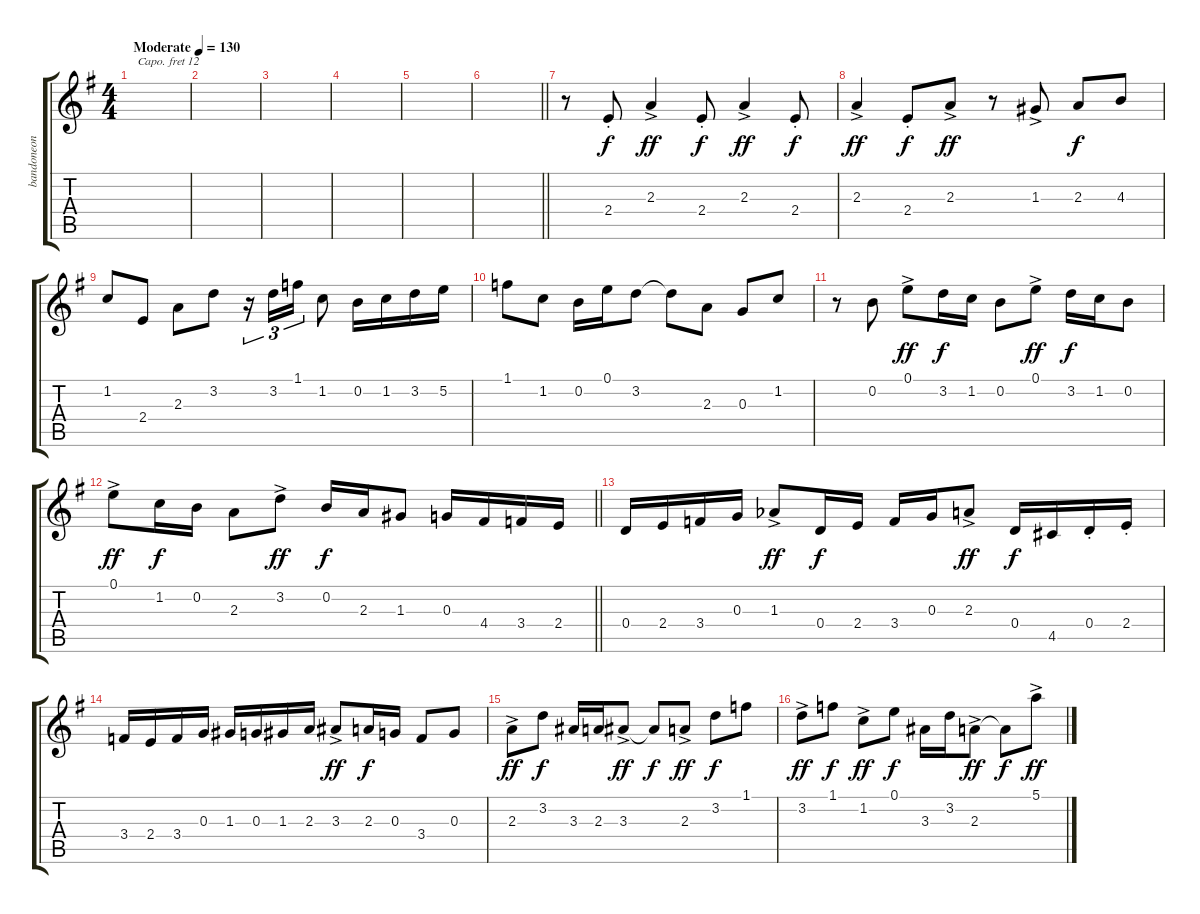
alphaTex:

\track ("bandoneon" "bandoneon") {instrument tangoaccordion}
\staff {score tabs}
\capo 12
\tuning (E4 B3 G3 D3 A2 E2) {hide}
\ts (4 4)
\tempo (130 "Moderate")
\clef g2
\ks g
|
|
|
|
|
\barLineRight lightlight
|
r.8 2.4{st}.8 2.3{ac}.4{dy ff} 2.4{st}.8{dy f} 2.3{ac}.4{dy ff} 2.4{st}.8{dy f} |
2.3{ac}.4{dy ff} 2.4{st}.8{dy f} 2.3{ac}.8{dy ff} r.8 1.3{ac}.8 2.3.8{dy f} 4.3.8 |
1.2.8 2.4.8 2.3.8 3.2.8 r.16{tu (3 2)} 3.2.16{tu (3 2)} 1.1.16{tu (3 2)} 1.2.8 0.2.16 1.2.16 3.2.16 5.2.16 |
1.1.8 1.2.8 0.2.16 0.1.16 3.2.8 3.2{t}.8 2.3.8 0.3.8 1.2.8 |
r.8 0.2.8 0.1{ac}.8{dy ff} 3.2.16{dy f} 1.2.16 0.2.8 0.1{ac}.8{dy ff} 3.2.16{dy f} 1.2.16 0.2.8 |
\barLineRight lightlight
0.1{ac}.8{dy ff} 1.2.16{dy f} 0.2.16 2.3.8 3.2{ac}.8{dy ff} 0.2.16{dy f} 2.3.16 1.3.8 0.3.16 4.4.16 3.4.16 2.4.16 |
0.4.16 2.4.16 3.4.16 0.3.16 1.3{ac acc b}.8{dy ff} 0.4.16{dy f} 2.4.16 3.4.16 0.3.16 2.3{ac}.8{dy ff} 0.4.16{dy f} 4.5.16 0.4{st}.16 2.4{st}.16 |
3.4.16 2.4.16 3.4.16 0.3.16 1.3.16 0.3.16 1.3.16 2.3.16 3.3{ac}.8{dy ff} 2.3.16{dy f} 0.3.16 3.4.8 0.3.8 |
2.3{ac}.8{dy ff} 3.2.8{dy f} 3.3.16 2.3.16 3.3{ac}.8{dy ff} 3.3{t}.8{dy f} 2.3{ac}.8{dy ff} 3.2.8{dy f} 1.1.8 |
3.2{ac}.8{dy ff} 1.1.8{dy f} 1.2{ac}.8{dy ff} 0.1.8{dy f} 3.3.16 3.2.16 2.3{ac}.8{dy ff} 2.3{t}.8{dy f} 5.1{ac}.8{dy ff}
